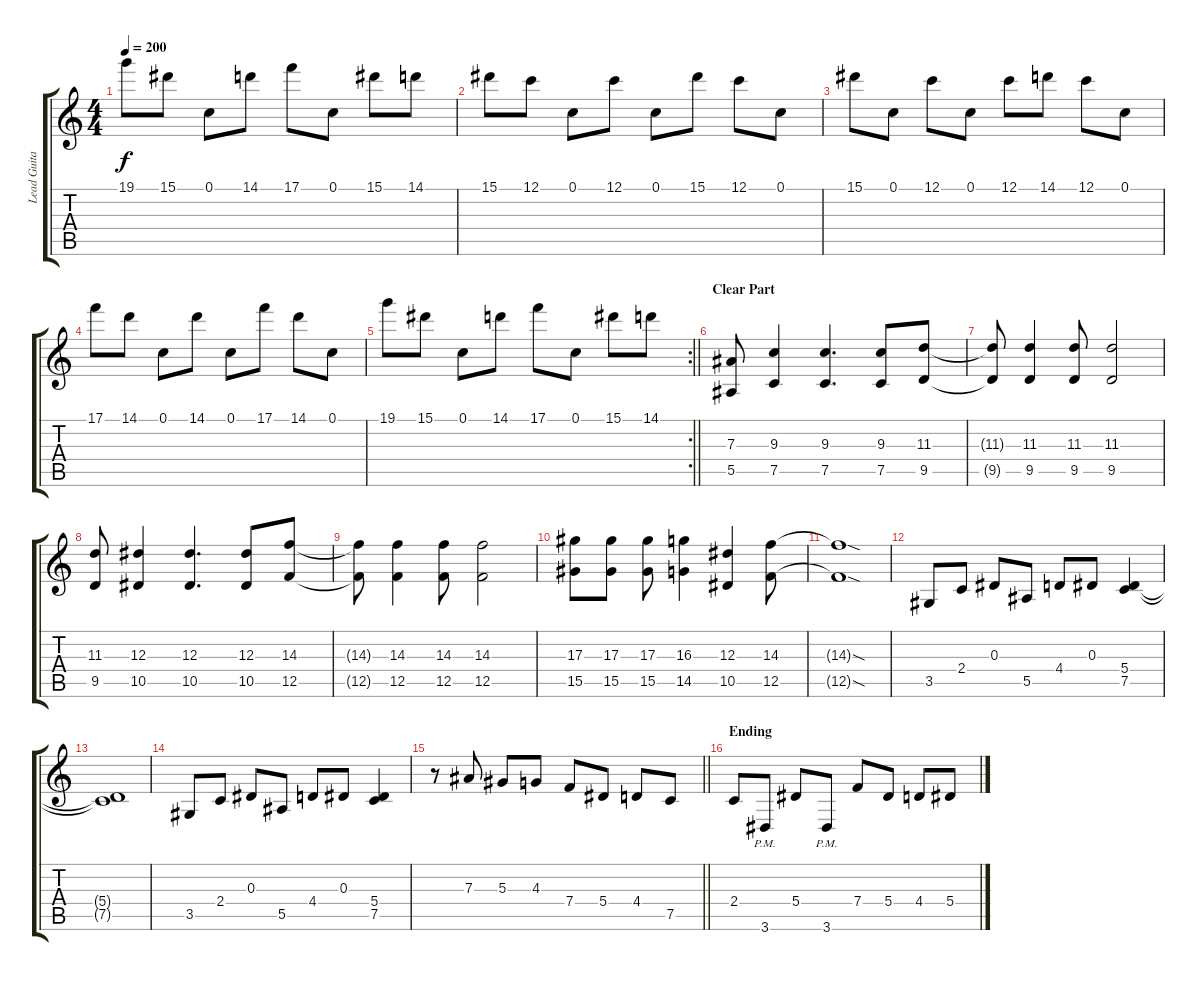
\track ("Lead Guitar" "Lead Guita") {instrument distortionguitar}
\staff {score tabs}
\tuning (C4 G3 Eb3 Bb2 F2 C2) {hide}
\ts (4 4)
\tempo 200
\clef g2
\ks c
19.1.8{dy f} 15.1.8 0.1.8 14.1.8 17.1.8 0.1.8 15.1.8 14.1.8 |
15.1.8 12.1.8 0.1.8 12.1.8 0.1.8 15.1.8 12.1.8 0.1.8 |
15.1.8 0.1.8 12.1.8 0.1.8 12.1.8 14.1.8 12.1.8 0.1.8 |
17.1.8 14.1.8 0.1.8 14.1.8 0.1.8 17.1.8 14.1.8 0.1.8 |
\rc 2
\barLineRight lightlight
19.1.8 15.1.8 0.1.8 14.1.8 17.1.8 0.1.8 15.1.8 14.1.8 |
\section ("" "Clear Part")
(7.3 5.5).8 (9.3 7.5).4 (9.3 7.5).4{d} (9.3 7.5).8 (11.3 9.5).8 |
(11.3{t} 9.5{t}).8 (11.3 9.5).4 (11.3 9.5).8 (11.3 9.5).2 |
(11.3 9.5).8 (12.3 10.5).4 (12.3 10.5).4{d} (12.3 10.5).8 (14.3 12.5).8 |
(14.3{t} 12.5{t}).8 (14.3 12.5).4 (14.3 12.5).8 (14.3 12.5).2 |
(17.3 15.5).8 (17.3 15.5).8 (17.3 15.5).8 (16.3 14.5).4 (12.3 10.5).4 (14.3 12.5).8 |
(14.3{sod t} 12.5{sod t}).1 |
3.5.8 2.4.8 0.3.8 5.5.8 4.4.8 0.3.8 (5.4 7.5).4 |
(5.4{t} 7.5{t}).1 |
3.5.8 2.4.8 0.3.8 5.5.8 4.4.8 0.3.8 (5.4 7.5).4 |
\barLineRight lightlight
r.8 7.3.8 5.3.8 4.3.8 7.4.8 5.4.8 4.4.8 7.5.8 |
\section ("" "Ending")
2.4.8 3.6{pm}.8 5.4.8 3.6{pm}.8 7.4.8 5.4.8 4.4.8 5.4.8
